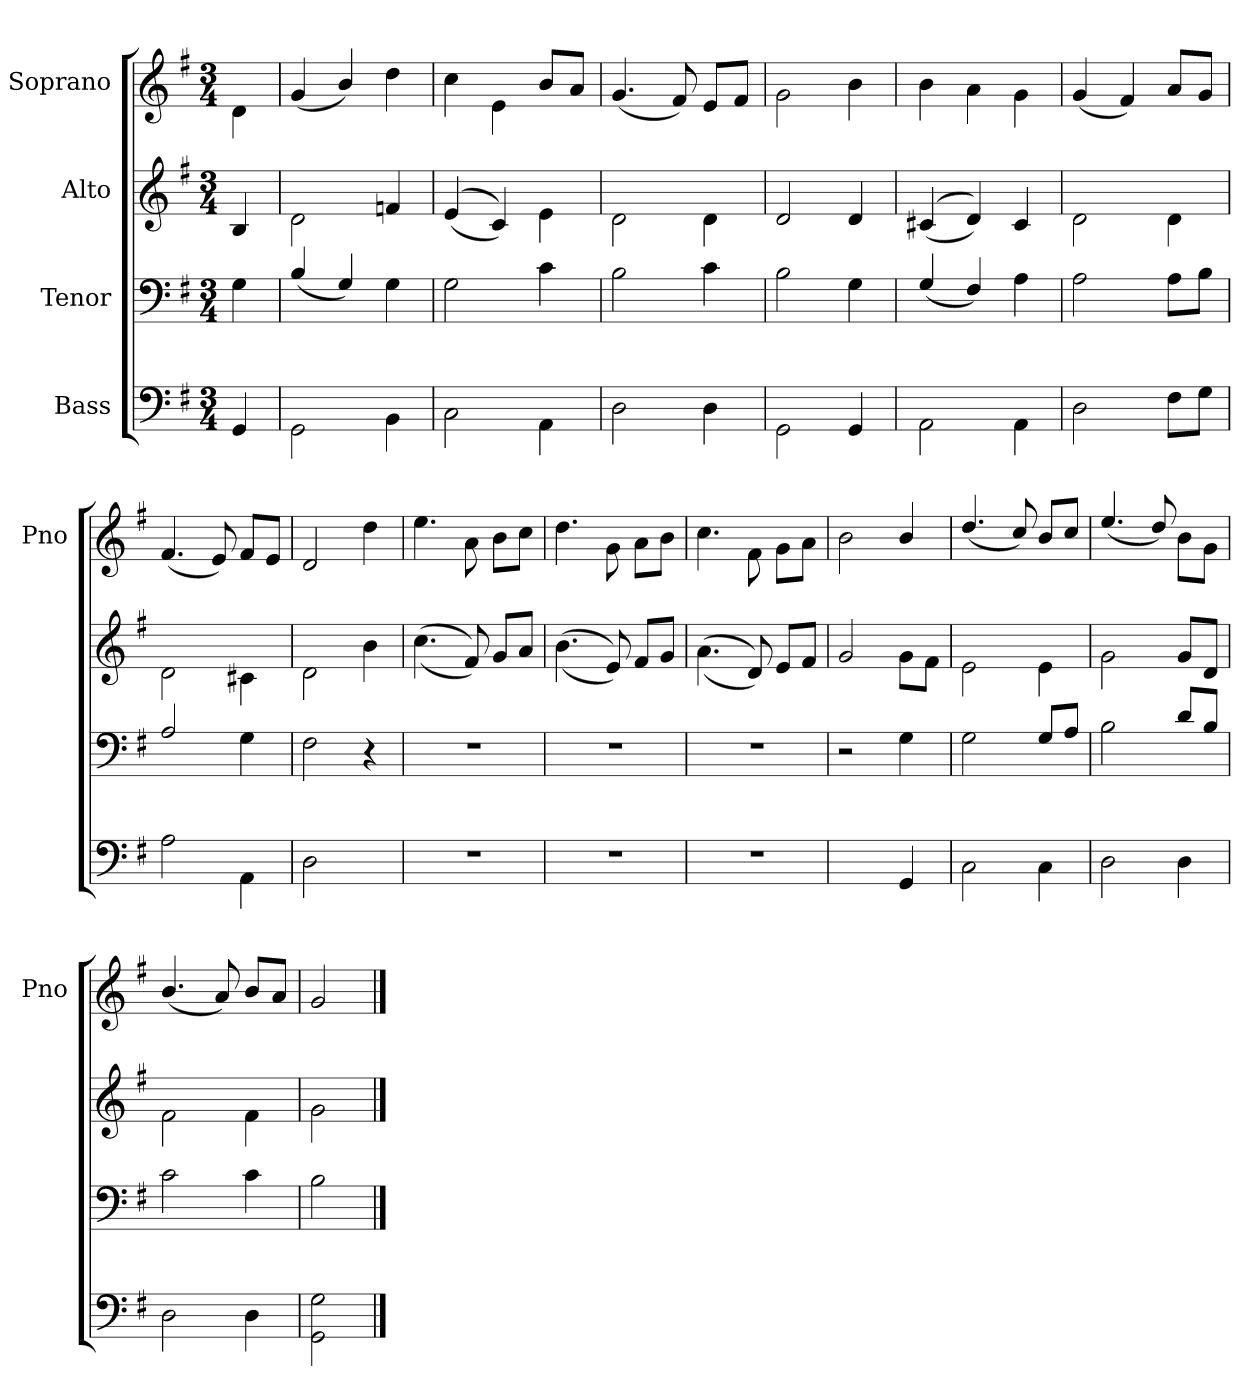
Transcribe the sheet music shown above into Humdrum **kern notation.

**kern	**kern	**kern	**kern
*part4	*part3	*part2	*part1
*staff4	*staff3	*staff2	*staff1
*I"Bass	*I"Tenor	*I"Alto	*I"Soprano
*	*	*	*I'Pno
*clefF4	*clefF4	*clefG2	*clefG2
*k[f#]	*k[f#]	*k[f#]	*k[f#]
*G:	*G:	*G:	*G:
*M3/4	*M3/4	*M3/4	*M3/4
=	=	=	=
4GG/	4G\	4B/	4d\
=	=	=	=
2GG\	(>4B/	2d\	(>4g/
.	4G/)	.	4b/)
4BB\	4G\	4fn/	4dd\
=	=	=	=
2C\	2G\	(>(<4e/	4cc\
.	.	4c/))	4e\
4AA\	4c\	4e\	8b/L
.	.	.	8a/J
=	=	=	=
2D\	2B\	2d\	(>4.g/
.	.	.	8f#/)
4D\	4c\	4d\	8e/L
.	.	.	8f#/J
=	=	=	=
2GG\	2B\	2d/	2g\
4GG/	4G\	4d/	4b\
=	=	=	=
2AA\	(>4G/	(>(<4c#X/	4b\
.	4F#/)	4d/))	4a\
4AA\	4A\	4c#/	4g\
=	=	=	=
2D\	2A\	2d\	(>4g/
.	.	.	4f#/)
8F#\L	8A\L	4d\	8a/L
8G\J	8B\J	.	8g/J
=	=	=	=
2A\	2A/	2d\	(>4.f#/
.	.	.	8e/)
4AA\	4G\	4c#X\	8f#/L
.	.	.	8e/J
=	=	=	=
2D\	2F#\	2d\	2d/
4ryy	4r	4b\	4dd\
=	=	=	=
2.r	2.r	(>(<4.cc\	4.ee\
.	.	8f#/))	8a\
.	.	8g/L	8b\L
.	.	8a/J	8cc\J
=	=	=	=
2.r	2.r	(>(<4.b\	4.dd\
.	.	8e/))	8g\
.	.	8f#/L	8a\L
.	.	8g/J	8b\J
=	=	=	=
2.r	2.r	(>(<4.a\	4.cc\
.	.	8d/))	8f#\
.	.	8e/L	8g\L
.	.	8f#/J	8a\J
=	=	=	=
2ryy	2r	2g/	2b\
4GG/	4G\	8g\L	4b/
.	.	8f#\J	.
=	=	=	=
2C\	2G\	2e\	(>4.dd/
.	.	.	8cc/)
4C\	8G/L	4e\	8b/L
.	8A/J	.	8cc/J
=	=	=	=
2D\	2B\	2g\	(>4.ee/
.	.	.	8dd/)
4D\	8d/L	8g/L	8b\L
.	8B/J	8d/J	8g\J
=	=	=	=
2D\	2c\	2f#\	(>4.b/
.	.	.	8a/)
4D\	4c\	4f#\	8b/L
.	.	.	8a/J
=	=	=	=
2GG!\ 2G\	2B\	2g\	2g/
==	==	==	==
*-	*-	*-	*-
